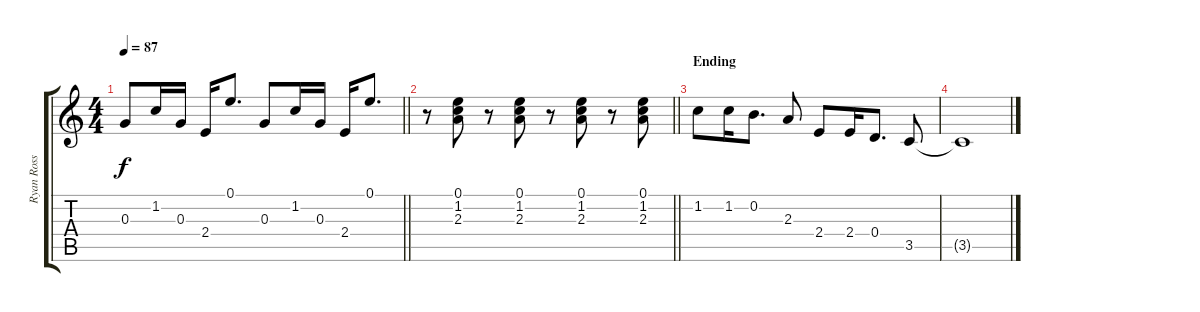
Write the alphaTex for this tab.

\track ("Ryan Ross" "Ryan Ross") {instrument electricguitarclean}
\staff {score tabs}
\tuning (E4 B3 G3 D3 A2 E2) {hide}
\ts (4 4)
\tempo 87
\clef g2
\barLineRight lightlight
\ks c
0.3.8{dy f} 1.2.16 0.3.16 2.4.16 0.1.8{d} 0.3.8 1.2.16 0.3.16 2.4.16 0.1.8{d} |
\barLineRight lightlight
r.8 (0.1 1.2 2.3).8 r.8 (0.1 1.2 2.3).8 r.8 (0.1 1.2 2.3).8 r.8 (0.1 1.2 2.3).8 |
\section ("" "Ending")
1.2.8 1.2.16 0.2.8{d} 2.3.8 2.4.8 2.4.16 0.4.8{d} 3.5.8 |
3.5{t}.1
